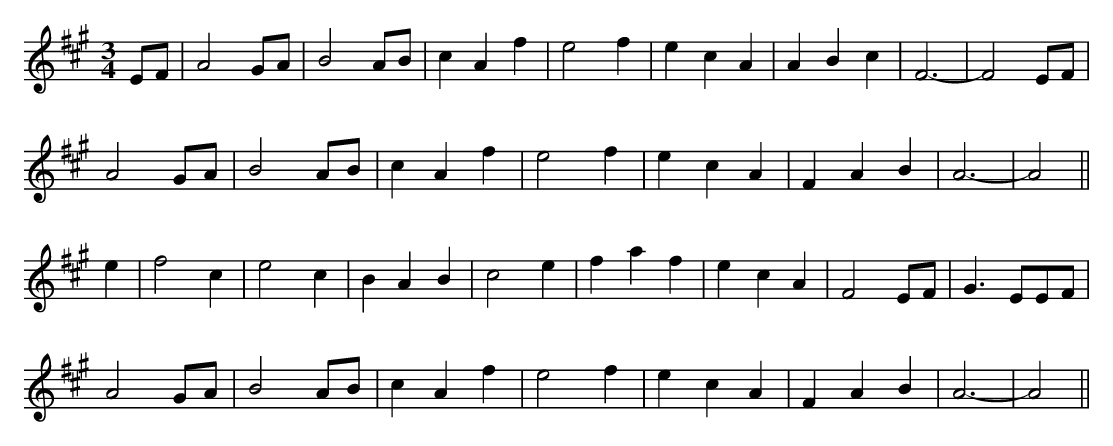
X:1
M:3/4
K:A
EF|A4 GA|B4 AB|c2 A2 f2|e4 f2|e2 c2 A2|A2 B2 c2|F6-|F4 EF|
A4 GA|B4 AB|c2 A2 f2|e4 f2|e2 c2 A2|F2 A2 B2|A6-|A4||
e2|f4 c2|e4 c2|B2 A2 B2|c4 e2|f2 a2 f2|e2 c2 A2|F4 EF|G3 EEF|
A4 GA|B4 AB|c2 A2 f2|e4 f2|e2 c2 A2|F2 A2 B2|A6-|A4||
